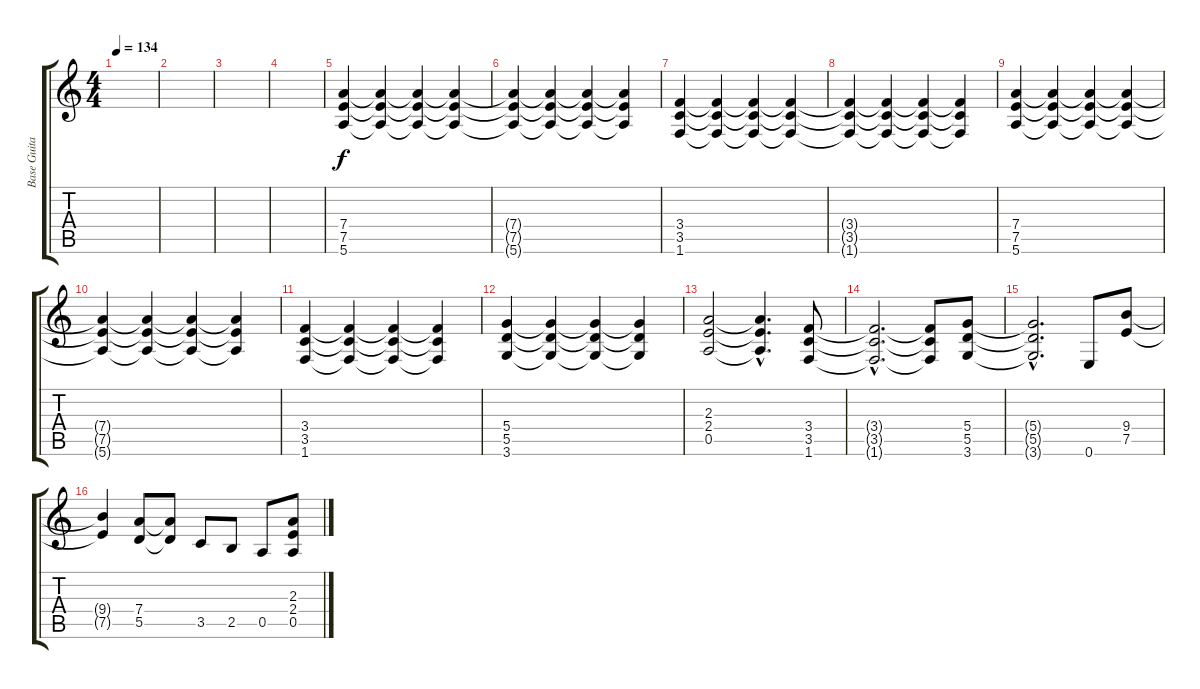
\track ("Base Guitar" "Base Guita") {instrument distortionguitar}
\staff {score tabs}
\tuning (E4 B3 G3 D3 A2 E2) {hide}
\ts (4 4)
\tempo 134
\clef g2
\ks c
|
|
|
|
(7.4 7.5 5.6).4 (7.4{t} 7.5{t} 5.6{t}).4 (7.4{t} 7.5{t} 5.6{t}).4 (7.4{t} 7.5{t} 5.6{t}).4 |
(7.4{t} 7.5{t} 5.6{t}).4 (7.4{t} 7.5{t} 5.6{t}).4 (7.4{t} 7.5{t} 5.6{t}).4 (7.4{t} 7.5{t} 5.6{t}).4 |
(3.4 3.5 1.6).4 (3.4{t} 3.5{t} 1.6{t}).4 (3.4{t} 3.5{t} 1.6{t}).4 (3.4{t} 3.5{t} 1.6{t}).4 |
(3.4{t} 3.5{t} 1.6{t}).4 (3.4{t} 3.5{t} 1.6{t}).4 (3.4{t} 3.5{t} 1.6{t}).4 (3.4{t} 3.5{t} 1.6{t}).4 |
(7.4 7.5 5.6).4 (7.4{t} 7.5{t} 5.6{t}).4 (7.4{t} 7.5{t} 5.6{t}).4 (7.4{t} 7.5{t} 5.6{t}).4 |
(7.4{t} 7.5{t} 5.6{t}).4 (7.4{t} 7.5{t} 5.6{t}).4 (7.4{t} 7.5{t} 5.6{t}).4 (7.4{t} 7.5{t} 5.6{t}).4 |
(3.4 3.5 1.6).4 (3.4{t} 3.5{t} 1.6{t}).4 (3.4{t} 3.5{t} 1.6{t}).4 (3.4{t} 3.5{t} 1.6{t}).4 |
(5.4 5.5 3.6).4 (5.4{t} 5.5{t} 3.6{t}).4 (5.4{t} 5.5{t} 3.6{t}).4 (5.4{t} 5.5{t} 3.6{t}).4 |
(2.3 2.4 0.5).2 (2.3{hac t} 2.4{hac t} 0.5{hac t}).4{d} (3.4 3.5 1.6).8 |
(3.4{hac t} 3.5{hac t} 1.6{hac t}).2{d} (3.4{t} 3.5{t} 1.6{t}).8 (5.4 5.5 3.6).8 |
(5.4{hac t} 5.5{hac t} 3.6{hac t}).2{d} 0.6.8 (9.4 7.5).8 |
(9.4{t} 7.5{t}).4 (7.4 5.5).8 (7.4{t} 5.5{t}).8 3.5.8 2.5.8 0.5.8 (2.3 2.4 0.5).8
